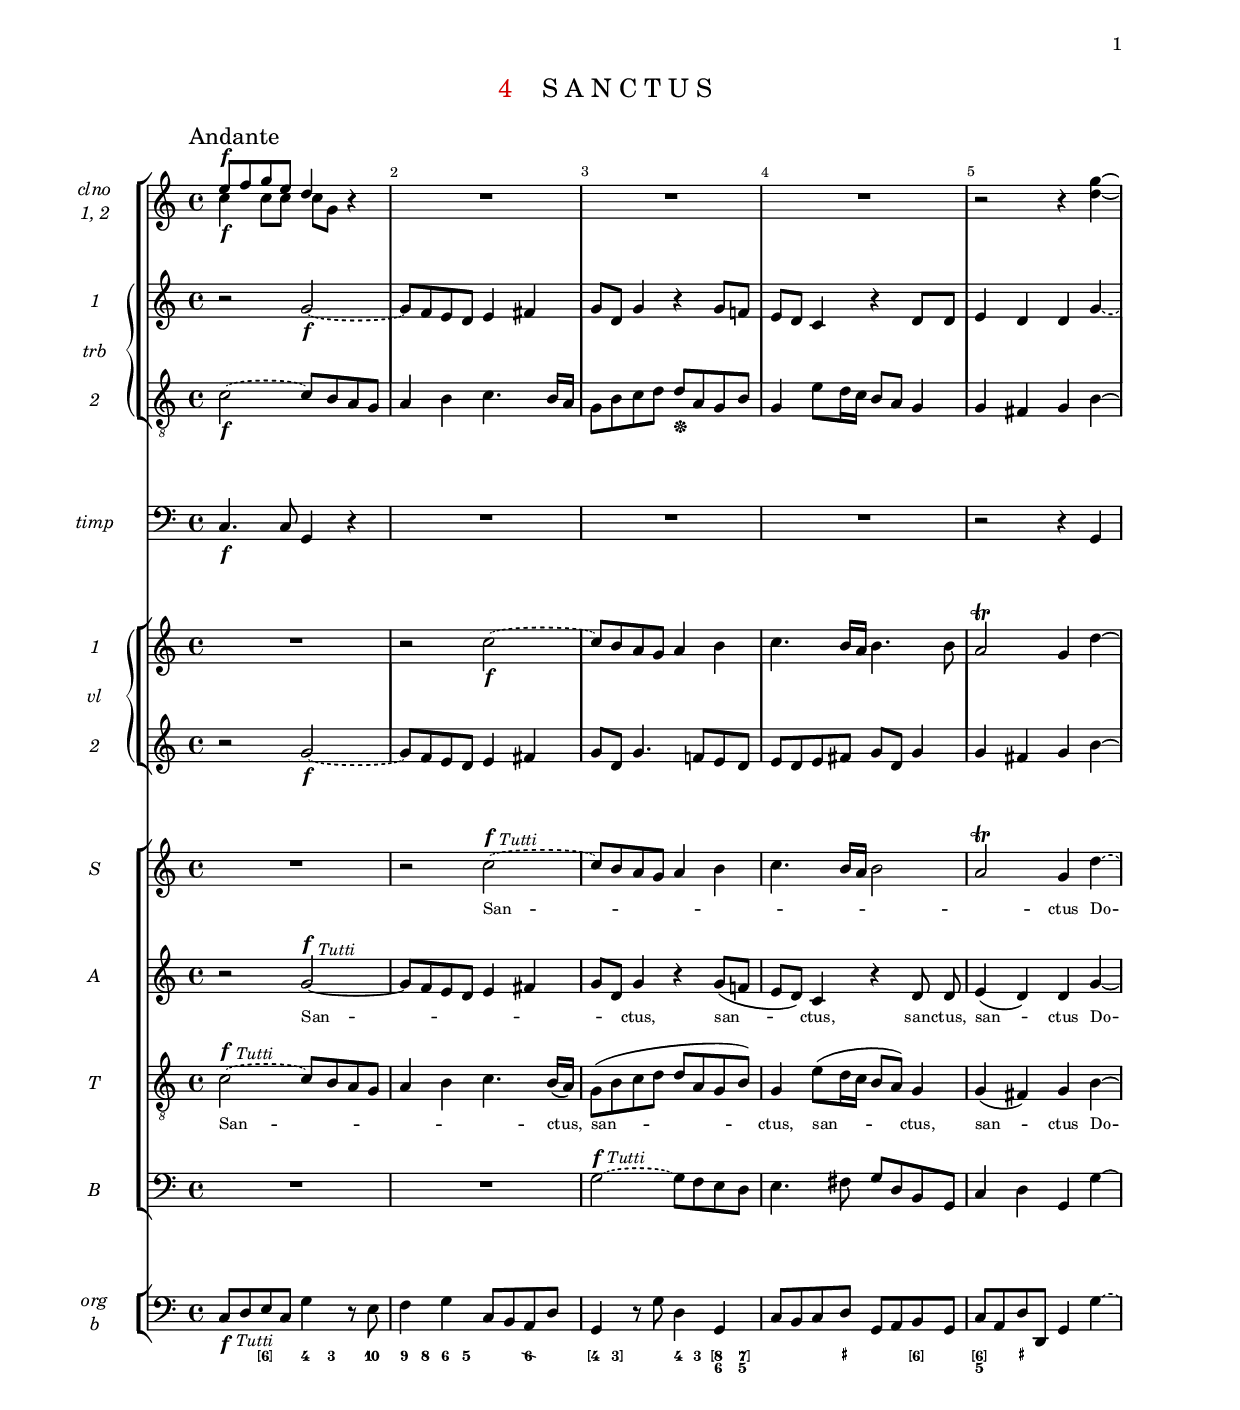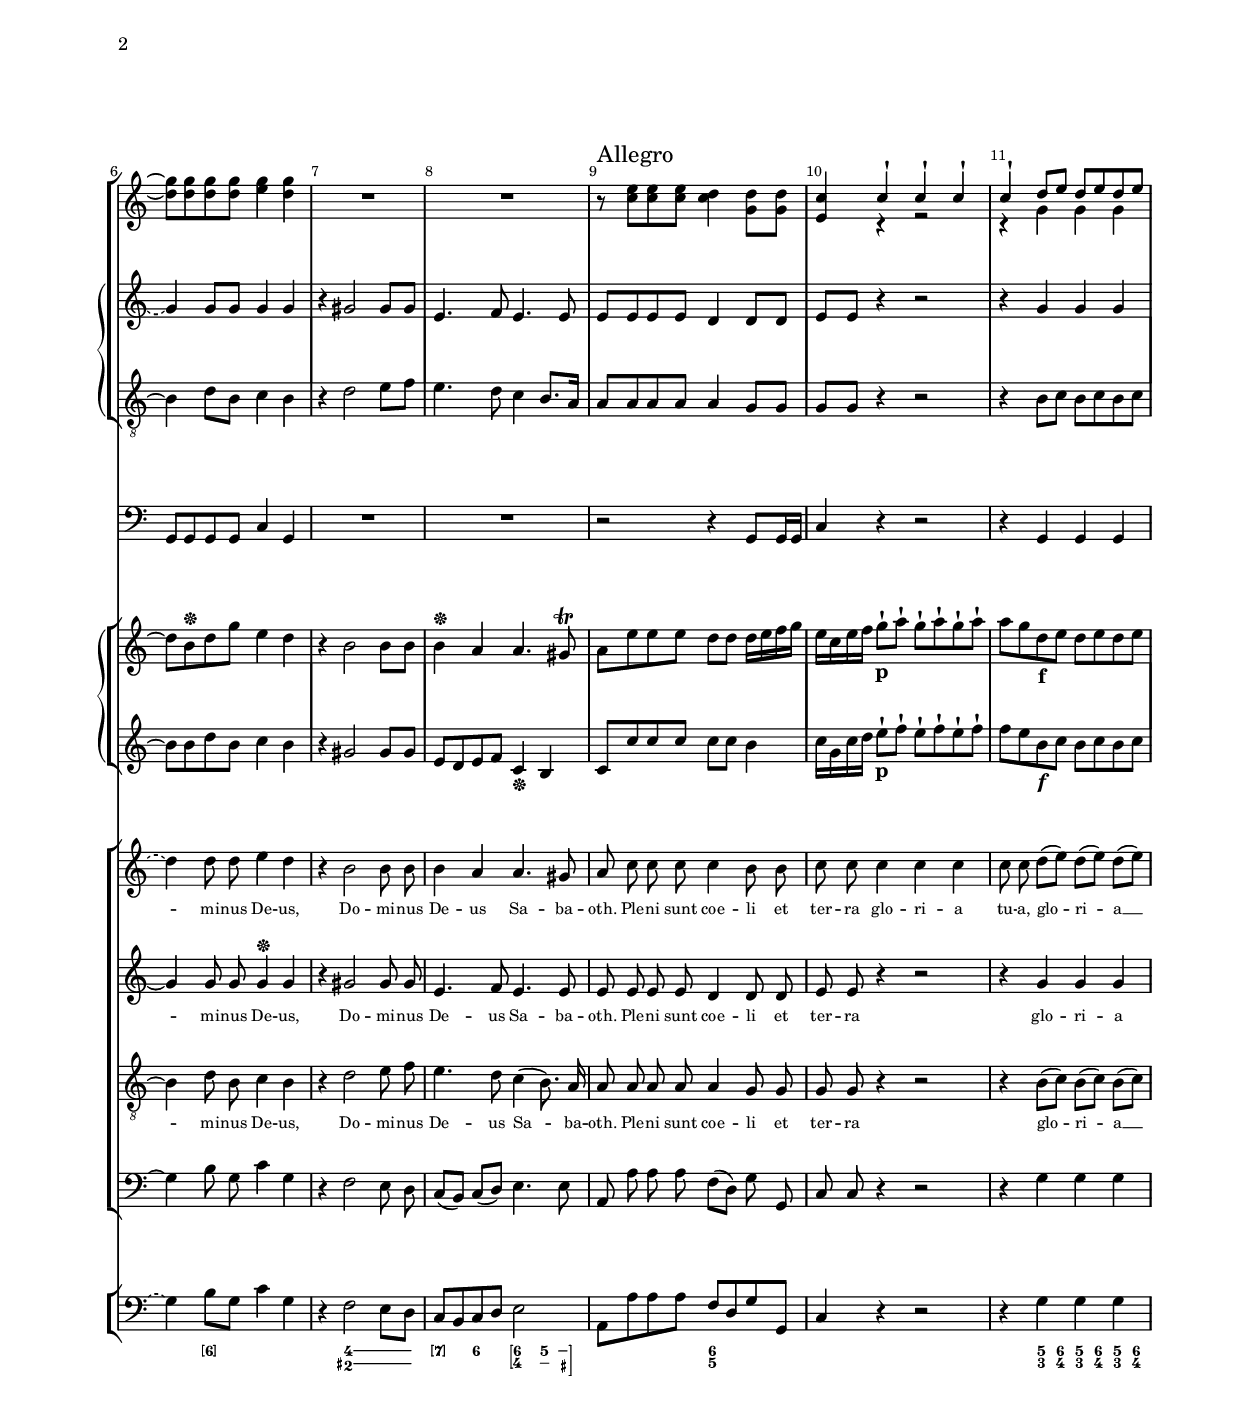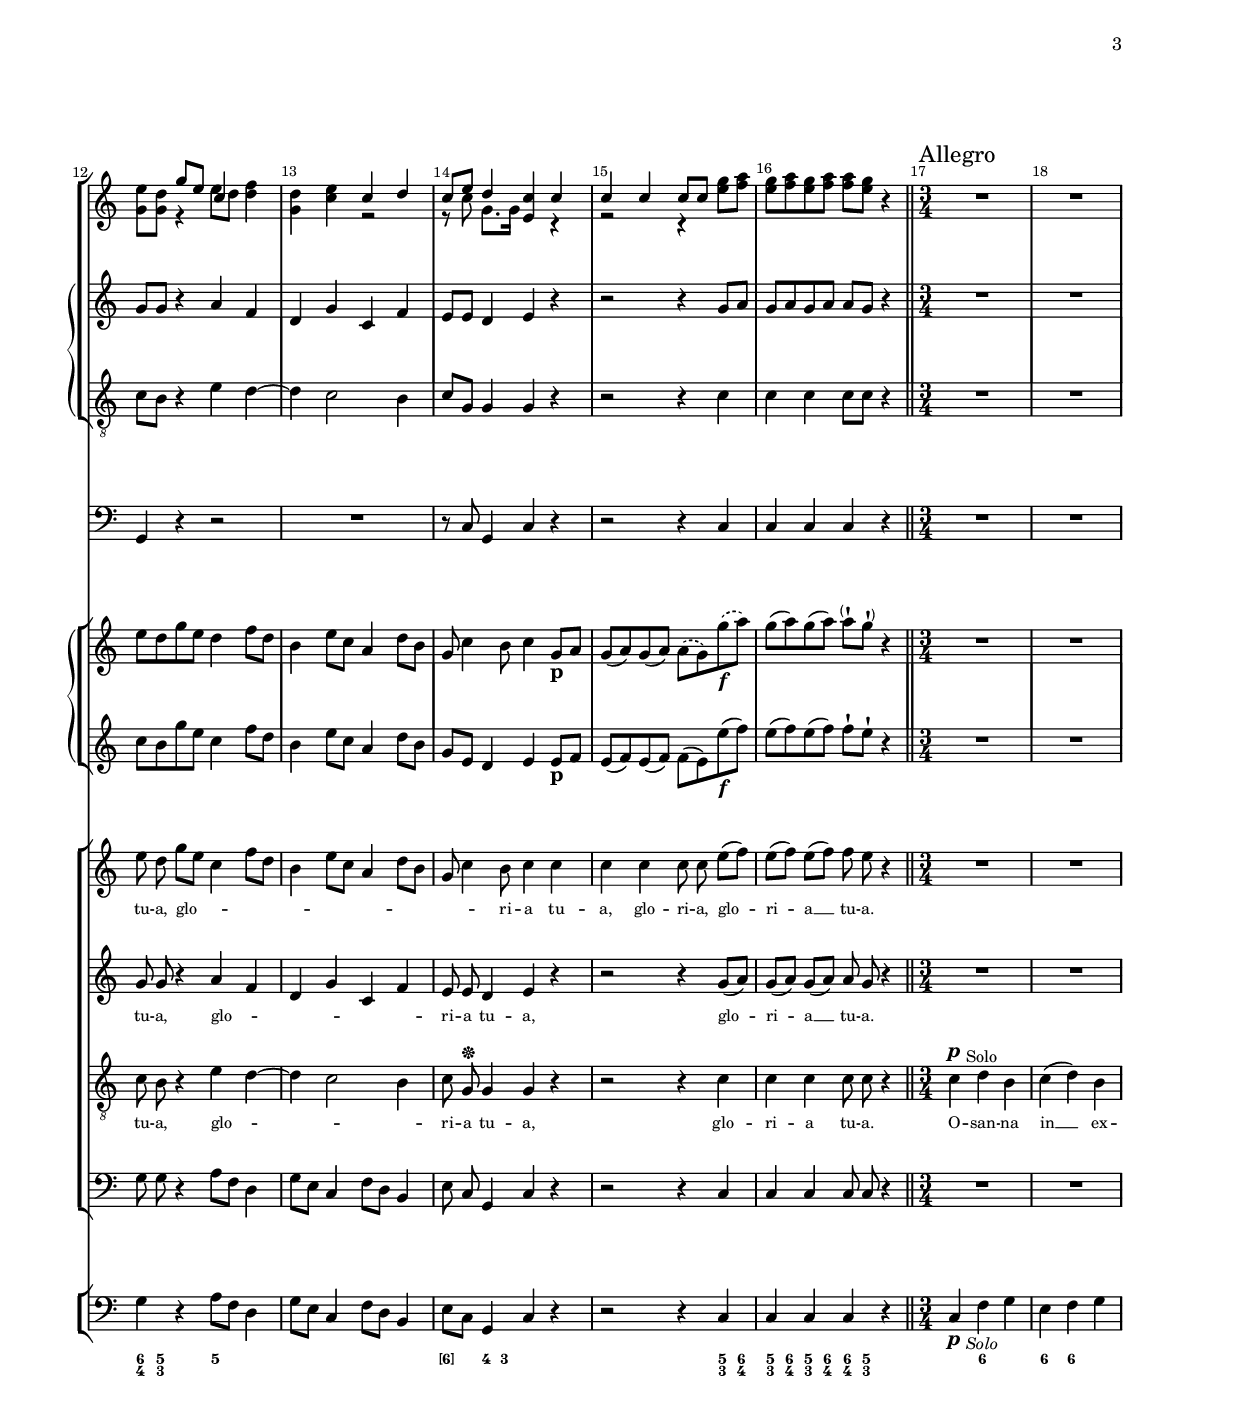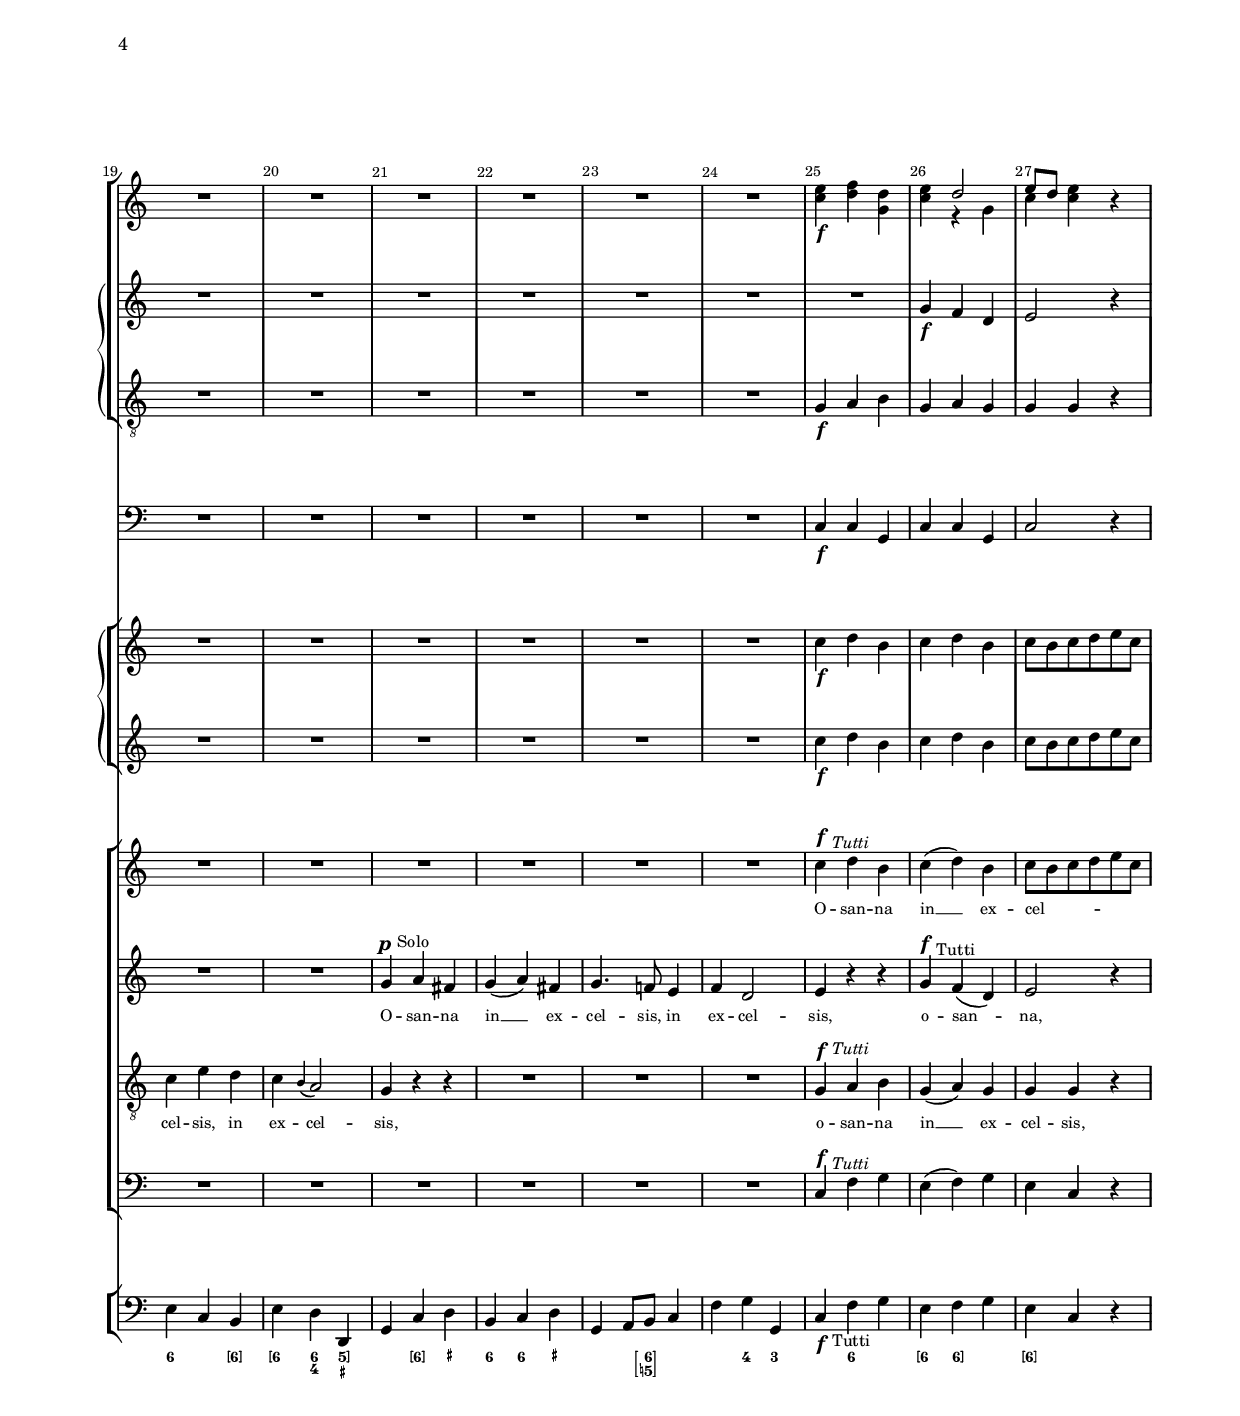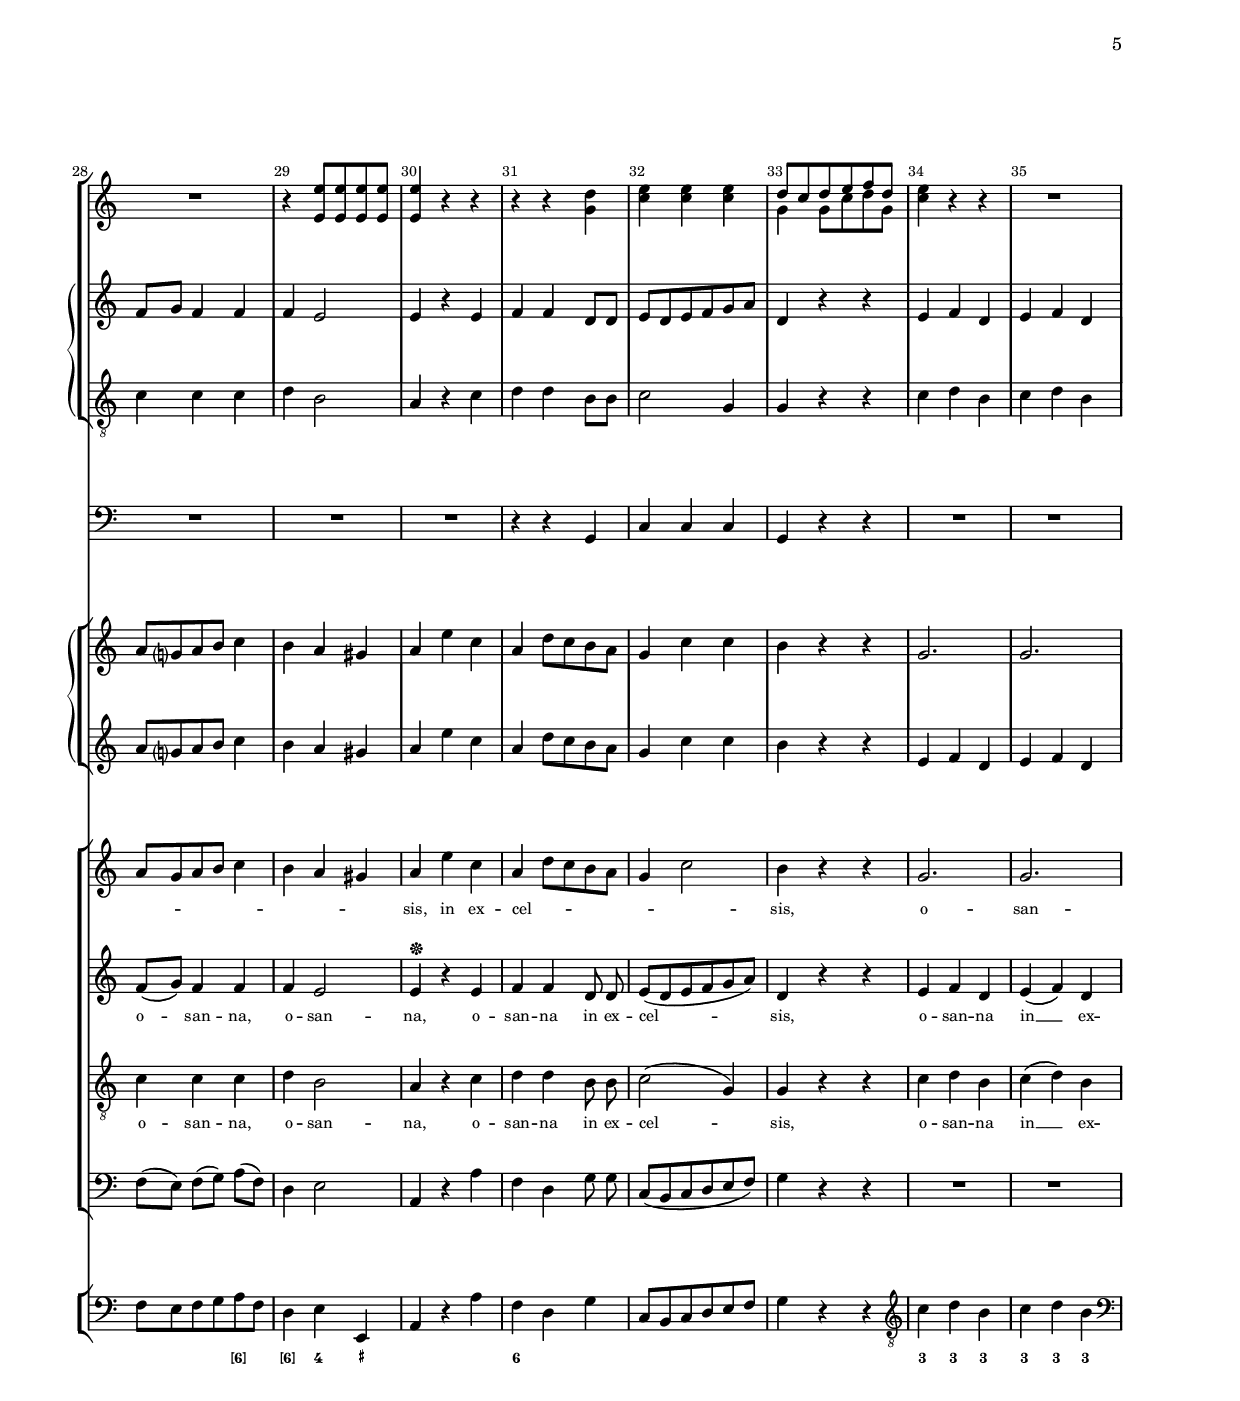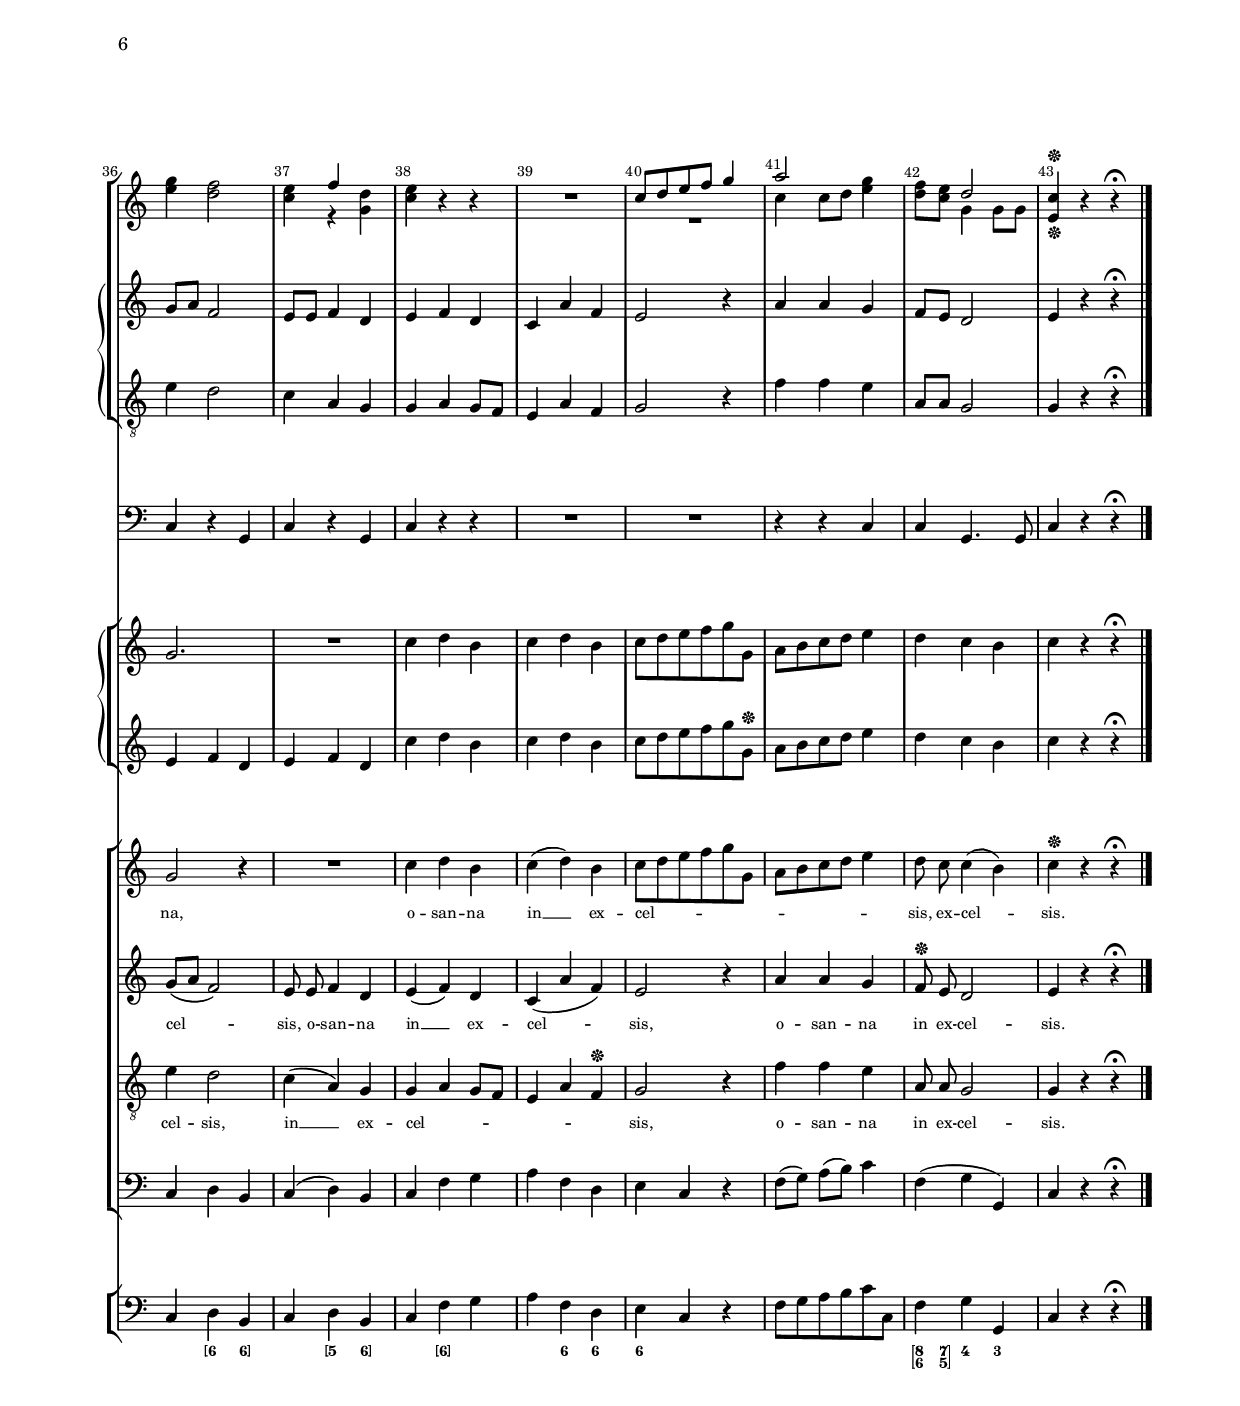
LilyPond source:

% (c) 2020 by Wolfgang Esser-Skala.
% This file is licensed under the Creative Commons Attribution-NonCommercial-ShareAlike 4.0 International License.
% To view a copy of this license, visit http://creativecommons.org/licenses/by-nc-sa/4.0/.

\version "2.18.0"

\include "../definitions.ly"

\paper {
	% #(set-paper-size "a4" 'landscape)
	indent = 1\cm
	#(define (page-post-process layout pages) (ly:create-toc-file layout pages))
}

#(set-global-staff-size 15.87)

\book {
	% \bookpart {
	% 	\header {
	% 		number = "1"
	% 		title = "K Y R I E"
	% 	}
	% 	\paper { indent = 3\cm }
	% 	\tocSection "1" "Kyrie"
	% 	\score {
	% 		<<
	% 			\new StaffGroup <<
	% 				\new Staff \with { \smallStaffDistance } <<
	% 					\set Staff.instrumentName = \markup \center-column { "Clarino I, II" "in C" }
	% 					\partcombine \KyrieClarinoI \KyrieClarinoII
	% 				>>
	% 				\new GrandStaff <<
	% 					\set GrandStaff.instrumentName = "Trombone"
	% 					\new Staff {
	% 						\set Staff.instrumentName = \TromboneIIncipit
	% 						\override Staff.InstrumentName.self-alignment-Y = ##f
	% 						\override Staff.InstrumentName.self-alignment-X = #RIGHT
	% 						\KyrieTromboneI
	% 					}
	% 					\new Staff {
	% 						\set Staff.instrumentName = \TromboneIIIncipit
	% 						\override Staff.InstrumentName.self-alignment-Y = ##f
	% 						\override Staff.InstrumentName.self-alignment-X = #RIGHT
	% 						\KyrieTromboneII
	% 					}
	% 				>>
	% 			>>
	% 			\new Staff {
	% 				\set Staff.instrumentName = \markup \center-column { "Timpani" "in C–G" }
	% 				\KyrieTimpani
	% 			}
	% 			\new StaffGroup <<
	% 				\new GrandStaff <<
	% 					\set GrandStaff.instrumentName = "Violino"
	% 					\new Staff {
	% 						\set Staff.instrumentName = "I"
	% 						\KyrieViolinoI
	% 					}
	% 					\new Staff {
	% 						\set Staff.instrumentName = "II"
	% 						\KyrieViolinoII
	% 					}
	% 				>>
	% 			>>
	% 			\new ChoirStaff <<
	% 				\new Staff {
	% 					\set Staff.instrumentName = \SopranoIncipit
	% 					\override Staff.InstrumentName.self-alignment-Y = ##f
	% 					\override Staff.InstrumentName.self-alignment-X = #RIGHT
	% 					\new Voice = "Soprano" { \dynamicUp \KyrieSopranoNotes }
	% 				}
	% 				\new Lyrics \lyricsto Soprano \KyrieSopranoLyrics
	%
	% 				\new Staff {
	% 					\set Staff.instrumentName = \AltoIncipit
	% 					\override Staff.InstrumentName.self-alignment-Y = ##f
	% 					\override Staff.InstrumentName.self-alignment-X = #RIGHT
	% 					\new Voice = "Alto" { \dynamicUp \KyrieAltoNotes }
	% 				}
	% 				\new Lyrics \lyricsto Alto \KyrieAltoLyrics
	%
	% 				\new Staff {
	% 					\set Staff.instrumentName = \TenoreIncipit
	% 					\override Staff.InstrumentName.self-alignment-Y = ##f
	% 					\override Staff.InstrumentName.self-alignment-X = #RIGHT
	% 					\new Voice = "Tenore" { \dynamicUp \KyrieTenoreNotes }
	% 				}
	% 				\new Lyrics \lyricsto Tenore \KyrieTenoreLyrics
	%
	% 				\new Staff {
	% 					\set Staff.instrumentName = "Basso"
	% 					\new Voice = "Basso" { \dynamicUp \KyrieBassoNotes }
	% 				}
	% 				\new Lyrics \lyricsto Basso \KyrieBassoLyrics
	% 			>>
	% 			\new StaffGroup <<
	% 				\new Staff {
	% 					\set Staff.instrumentName = \markup \center-column { "Organo" "e Bassi" }
	% 					% \transpose c c,
	% 					\KyrieOrgano
	% 				}
	% 			>>
	% 			\new FiguredBass { \KyrieBassFigures }
	% 		>>
	% 		\layout { }
	% 		\midi { \tempo 4 = 60 }
	% 	}
	% }
	% \bookpart {
	% 	\header {
	% 		subtitle = "C H R I S T E"
	% 	}
	% 	\paper { systems-per-page = #2 }
	% 	\tocSubsection "1.2" "Christe"
	% 	\score {
	% 		<<
	% 			\new StaffGroup <<
	% 				\new Staff <<
	% 					\set Staff.instrumentName = "clno 1"
	% 					\ChristeClarinoI
	% 				>>
	% 				\new Staff {
	% 					\set Staff.instrumentName = "trb 1"
	% 					\ChristeTromboneI
	% 				}
	% 			>>
	% 			\new ChoirStaff <<
	% 				\new Staff {
	% 					\set Staff.instrumentName = "S"
	% 					\new Voice = "Soprano" { \dynamicUp \ChristeSopranoNotes }
	% 				}
	% 				\new Lyrics \lyricsto Soprano \ChristeSopranoLyrics
	%
	% 				\new Staff {
	% 					\set Staff.instrumentName = "A"
	% 					\new Voice = "Alto" { \dynamicUp \ChristeAltoNotes }
	% 				}
	% 				\new Lyrics \lyricsto Alto \ChristeAltoLyrics
	% 			>>
	% 			\new StaffGroup <<
	% 				\new Staff {
	% 					\set Staff.instrumentName = \markup \center-column { "org" "b" }
	% 					% \transpose c c,
	% 					\ChristeOrgano
	% 				}
	% 			>>
	% 			\new FiguredBass { \ChristeBassFigures }
	% 		>>
	% 		\layout { }
	% 		\midi { \tempo 4 = 70 }
	% 	}
	% }
	% \bookpart {
	% 	\header {
	% 		subtitle = "K Y R I E"
	% 	}
	% 	\tocSubsection "1.3" "Kyrie"
	% 	\score {
	% 		<<
	% 			\new StaffGroup <<
	% 				\new Staff \with { \smallStaffDistance } <<
	% 					\set Staff.instrumentName = \markup \center-column { "clno" "1, 2" }
	% 					\partcombine \KyrieFugaClarinoI \KyrieFugaClarinoII
	% 				>>
	% 				\new GrandStaff <<
	% 					\set GrandStaff.instrumentName = "trb"
	% 					\new Staff {
	% 						\set Staff.instrumentName = "1"
	% 						\KyrieFugaTromboneI
	% 					}
	% 					\new Staff {
	% 						\set Staff.instrumentName = "2"
	% 						\KyrieFugaTromboneII
	% 					}
	% 				>>
	% 			>>
	% 			\new Staff {
	% 				\set Staff.instrumentName = "timp"
	% 				\KyrieFugaTimpani
	% 			}
	% 			\new StaffGroup <<
	% 				\new GrandStaff <<
	% 					\set GrandStaff.instrumentName = "vl"
	% 					\new Staff {
	% 						\set Staff.instrumentName = "1"
	% 						\KyrieFugaViolinoI
	% 					}
	% 					\new Staff {
	% 						\set Staff.instrumentName = "2"
	% 						\KyrieFugaViolinoII
	% 					}
	% 				>>
	% 			>>
	% 			\new ChoirStaff <<
	% 				\new Staff {
	% 					\set Staff.instrumentName = "S"
	% 					\new Voice = "Soprano" { \dynamicUp \KyrieFugaSopranoNotes }
	% 				}
	% 				\new Lyrics \lyricsto Soprano \KyrieFugaSopranoLyrics
	%
	% 				\new Staff {
	% 					\set Staff.instrumentName = "A"
	% 					\new Voice = "Alto" { \dynamicUp \KyrieFugaAltoNotes }
	% 				}
	% 				\new Lyrics \lyricsto Alto \KyrieFugaAltoLyrics
	%
	% 				\new Staff {
	% 					\set Staff.instrumentName = "T"
	% 					\new Voice = "Tenore" { \dynamicUp \KyrieFugaTenoreNotes }
	% 				}
	% 				\new Lyrics \lyricsto Tenore \KyrieFugaTenoreLyrics
	%
	% 				\new Staff {
	% 					\set Staff.instrumentName = "B"
	% 					\new Voice = "Basso" { \dynamicUp \KyrieFugaBassoNotes }
	% 				}
	% 				\new Lyrics \lyricsto Basso \KyrieFugaBassoLyrics
	% 			>>
	% 			\new StaffGroup <<
	% 				\new Staff {
	% 					\set Staff.instrumentName = \markup \center-column { "org" "b" }
	% 					% \transpose c c,
	% 					\KyrieFugaOrgano
	% 				}
	% 			>>
	% 			\new FiguredBass { \KyrieFugaBassFigures }
	% 		>>
	% 		\layout { }
	% 		\midi { \tempo 1 = 60 }
	% 	}
	% }
	% \bookpart {
	% 	\header {
	% 		number = "2"
	% 		title = "G L O R I A"
	% 	}
	% 	\tocSection "2" "Gloria"
	% 	\score {
	% 		<<
	% 			\new StaffGroup <<
	% 				\new Staff \with { \smallStaffDistance } <<
	% 					\set Staff.instrumentName = \markup \center-column { "clno" "1, 2" }
	% 					\set Staff.soloText = \markup \null
	% 					\partcombine \GloriaClarinoI \GloriaClarinoII
	% 				>>
	% 				\new GrandStaff <<
	% 					\set GrandStaff.instrumentName = "trb"
	% 					\new Staff {
	% 						\set Staff.instrumentName = "1"
	% 						\GloriaTromboneI
	% 					}
	% 					\new Staff {
	% 						\set Staff.instrumentName = "2"
	% 						\GloriaTromboneII
	% 					}
	% 				>>
	% 			>>
	% 			\new Staff {
	% 				\set Staff.instrumentName = "timp"
	% 				\GloriaTimpani
	% 			}
	% 			\new StaffGroup <<
	% 				\new GrandStaff <<
	% 					\set GrandStaff.instrumentName = "vl"
	% 					\new Staff {
	% 						\set Staff.instrumentName = "1"
	% 						\GloriaViolinoI
	% 					}
	% 					\new Staff {
	% 						\set Staff.instrumentName = "2"
	% 						\GloriaViolinoII
	% 					}
	% 				>>
	% 			>>
	% 			\new ChoirStaff <<
	% 				\new Staff {
	% 					\set Staff.instrumentName = "S"
	% 					\new Voice = "Soprano" { \dynamicUp \GloriaSopranoNotes }
	% 				}
	% 				\new Lyrics \lyricsto Soprano \GloriaSopranoLyrics
	%
	% 				\new Staff {
	% 					\set Staff.instrumentName = "A"
	% 					\new Voice = "Alto" { \dynamicUp \GloriaAltoNotes }
	% 				}
	% 				\new Lyrics \lyricsto Alto \GloriaAltoLyrics
	%
	% 				\new Staff {
	% 					\set Staff.instrumentName = "T"
	% 					\new Voice = "Tenore" { \dynamicUp \GloriaTenoreNotes }
	% 				}
	% 				\new Lyrics \lyricsto Tenore \GloriaTenoreLyrics
	%
	% 				\new Staff {
	% 					\set Staff.instrumentName = "B"
	% 					\new Voice = "Basso" { \dynamicUp \GloriaBassoNotes }
	% 				}
	% 				\new Lyrics \lyricsto Basso \GloriaBassoLyrics
	% 			>>
	% 			\new StaffGroup <<
	% 				\new Staff {
	% 					\set Staff.instrumentName = \markup \center-column { "org" "b" }
	% 					% \transpose c c,
	% 					\GloriaOrgano
	% 				}
	% 			>>
	% 			\new FiguredBass { \GloriaBassFigures }
	% 		>>
	% 		\layout { }
	% 		\midi { \tempo 4 = 110 }
	% 	}
	% }
	% \bookpart {
	% 	\header {
	% 		number = "3"
	% 		title = "C R E D O"
	% 	}
	% 	\tocSection "3" "Credo"
	% 	\score {
	% 		<<
	% 			\new StaffGroup <<
	% 				\new Staff \with { \smallStaffDistance } <<
	% 					\set Staff.instrumentName = \markup \center-column { "clno" "1, 2" }
	% 					\partcombine \CredoClarinoI \CredoClarinoII
	% 				>>
	% 				\new GrandStaff <<
	% 					\set GrandStaff.instrumentName = "trb"
	% 					\new Staff {
	% 						\set Staff.instrumentName = "1"
	% 						\CredoTromboneI
	% 					}
	% 					\new Staff {
	% 						\set Staff.instrumentName = "2"
	% 						\CredoTromboneII
	% 					}
	% 				>>
	% 			>>
	% 			\new Staff {
	% 				\set Staff.instrumentName = "timp"
	% 				\CredoTimpani
	% 			}
	% 			\new StaffGroup <<
	% 				\new GrandStaff <<
	% 					\set GrandStaff.instrumentName = "vl"
	% 					\new Staff {
	% 						\set Staff.instrumentName = "1"
	% 						\CredoViolinoI
	% 					}
	% 					\new Staff {
	% 						\set Staff.instrumentName = "2"
	% 						\CredoViolinoII
	% 					}
	% 				>>
	% 			>>
	% 			\new ChoirStaff <<
	% 				\new Staff {
	% 					\set Staff.instrumentName = "S"
	% 					\new Voice = "Soprano" { \dynamicUp \CredoSopranoNotes }
	% 				}
	% 				\new Lyrics \lyricsto Soprano \CredoSopranoLyrics
	%
	% 				\new Staff {
	% 					\set Staff.instrumentName = "A"
	% 					\new Voice = "Alto" { \dynamicUp \CredoAltoNotes }
	% 				}
	% 				\new Lyrics \lyricsto Alto \CredoAltoLyrics
	%
	% 				\new Staff {
	% 					\set Staff.instrumentName = "T"
	% 					\new Voice = "Tenore" { \dynamicUp \CredoTenoreNotes }
	% 				}
	% 				\new Lyrics \lyricsto Tenore \CredoTenoreLyrics
	%
	% 				\new Staff {
	% 					\set Staff.instrumentName = "B"
	% 					\new Voice = "Basso" { \dynamicUp \CredoBassoNotes }
	% 				}
	% 				\new Lyrics \lyricsto Basso \CredoBassoLyrics
	% 			>>
	% 			\new StaffGroup <<
	% 				\new Staff {
	% 					\set Staff.instrumentName = \markup \center-column { "org" "b" }
	% 					% \transpose c c,
	% 					\CredoOrgano
	% 				}
	% 			>>
	% 			\new FiguredBass { \CredoBassFigures }
	% 		>>
	% 		\layout { }
	% 		\midi { \tempo 4 = 90 }
	% 	}
	% }
	% \bookpart {
	% 	\header {
	% 		subtitle = "C R U C I F I X U S"
	% 	}
	% 	\tocSubsection "3.2" "Crucifixus"
	% 	\paper {
	% 		system-system-spacing.basic-distance = #20
	% 		system-system-spacing.minimum-distance = #20
	% 		systems-per-page = #3
	% 	}
	% 	\score {
	% 		<<
	% 			\new StaffGroup <<
	% 				\new Staff {
	% 					\set Staff.instrumentName = "trb 1"
	% 					\CrucifixusTromboneI
	% 				}
	% 			>>
	% 			\new ChoirStaff <<
	% 				\new Staff {
	% 					\set Staff.instrumentName = "S"
	% 					\new Voice = "Soprano" { \dynamicUp \CrucifixusSopranoNotes }
	% 				}
	% 				\new Lyrics \lyricsto Soprano \CrucifixusSopranoLyrics
	%
	% 				\new Staff {
	% 					\set Staff.instrumentName = "A"
	% 					\new Voice = "Alto" { \dynamicUp \CrucifixusAltoNotes }
	% 				}
	% 				\new Lyrics \lyricsto Alto \CrucifixusAltoLyrics
	% 			>>
	% 			\new StaffGroup <<
	% 				\new Staff {
	% 					\set Staff.instrumentName = \markup \center-column { "org" "b" }
	% 					% \transpose c c,
	% 					\CrucifixusOrgano
	% 				}
	% 			>>
	% 			\new FiguredBass { \CrucifixusBassFigures }
	% 		>>
	% 		\layout { }
	% 		\midi { \tempo 2 = 110 }
	% 	}
	% }
	% \bookpart {
	% 	\header {
	% 		subtitle = "E T   R E S U R R E X I T"
	% 	}
	% 	\tocSubsection "3.3" "Et resurrexit"
	% 	\score {
	% 		<<
	% 			\new StaffGroup <<
	% 				\new Staff \with { \smallStaffDistance } <<
	% 					\set Staff.instrumentName = \markup \center-column { "clno" "1, 2" }
	% 					\partcombine \EtResurrexitClarinoI \EtResurrexitClarinoII
	% 				>>
	% 				\new GrandStaff <<
	% 					\set GrandStaff.instrumentName = "trb"
	% 					\new Staff {
	% 						\set Staff.instrumentName = "1"
	% 						\EtResurrexitTromboneI
	% 					}
	% 					\new Staff {
	% 						\set Staff.instrumentName = "2"
	% 						\EtResurrexitTromboneII
	% 					}
	% 				>>
	% 			>>
	% 			\new Staff {
	% 				\set Staff.instrumentName = "timp"
	% 				\EtResurrexitTimpani
	% 			}
	% 			\new StaffGroup <<
	% 				\new GrandStaff <<
	% 					\set GrandStaff.instrumentName = "vl"
	% 					\new Staff {
	% 						\set Staff.instrumentName = "1"
	% 						\EtResurrexitViolinoI
	% 					}
	% 					\new Staff {
	% 						\set Staff.instrumentName = "2"
	% 						\EtResurrexitViolinoII
	% 					}
	% 				>>
	% 			>>
	% 			\new ChoirStaff <<
	% 				\new Staff {
	% 					\set Staff.instrumentName = "S"
	% 					\new Voice = "Soprano" { \dynamicUp \EtResurrexitSopranoNotes }
	% 				}
	% 				\new Lyrics \lyricsto Soprano \EtResurrexitSopranoLyrics
	%
	% 				\new Staff {
	% 					\set Staff.instrumentName = "A"
	% 					\new Voice = "Alto" { \dynamicUp \EtResurrexitAltoNotes }
	% 				}
	% 				\new Lyrics \lyricsto Alto \EtResurrexitAltoLyrics
	%
	% 				\new Staff {
	% 					\set Staff.instrumentName = "T"
	% 					\new Voice = "Tenore" { \dynamicUp \EtResurrexitTenoreNotes }
	% 				}
	% 				\new Lyrics \lyricsto Tenore \EtResurrexitTenoreLyrics
	%
	% 				\new Staff {
	% 					\set Staff.instrumentName = "B"
	% 					\new Voice = "Basso" { \dynamicUp \EtResurrexitBassoNotes }
	% 				}
	% 				\new Lyrics \lyricsto Basso \EtResurrexitBassoLyrics
	% 			>>
	% 			\new StaffGroup <<
	% 				\new Staff {
	% 					\set Staff.instrumentName = \markup \center-column { "org" "b" }
	% 					% \transpose c c,
	% 					\EtResurrexitOrgano
	% 				}
	% 			>>
	% 			\new FiguredBass { \EtResurrexitBassFigures }
	% 		>>
	% 		\layout { }
	% 		\midi { \tempo 4 = 90 }
	% 	}
	% }
	\bookpart {
		\header {
			number = "4"
			title = "S A N C T U S"
		}
		\tocSection "4" "Sanctus"
		\score {
			<<
				\new StaffGroup <<
					\new Staff \with { \smallStaffDistance } <<
						\set Staff.instrumentName = \markup \center-column { "clno" "1, 2" }
						\partcombine \SanctusClarinoI \SanctusClarinoII
					>>
					\new GrandStaff <<
						\set GrandStaff.instrumentName = "trb"
						\new Staff {
							\set Staff.instrumentName = "1"
							\SanctusTromboneI
						}
						\new Staff {
							\set Staff.instrumentName = "2"
							\SanctusTromboneII
						}
					>>
				>>
				\new Staff {
					\set Staff.instrumentName = "timp"
					\SanctusTimpani
				}
				\new StaffGroup <<
					\new GrandStaff <<
						\set GrandStaff.instrumentName = "vl"
						\new Staff {
							\set Staff.instrumentName = "1"
							\SanctusViolinoI
						}
						\new Staff {
							\set Staff.instrumentName = "2"
							\SanctusViolinoII
						}
					>>
				>>
				\new ChoirStaff <<
					\new Staff {
						\set Staff.instrumentName = "S"
						\new Voice = "Soprano" { \dynamicUp \SanctusSopranoNotes }
					}
					\new Lyrics \lyricsto Soprano \SanctusSopranoLyrics

					\new Staff {
						\set Staff.instrumentName = "A"
						\new Voice = "Alto" { \dynamicUp \SanctusAltoNotes }
					}
					\new Lyrics \lyricsto Alto \SanctusAltoLyrics

					\new Staff {
						\set Staff.instrumentName = "T"
						\new Voice = "Tenore" { \dynamicUp \SanctusTenoreNotes }
					}
					\new Lyrics \lyricsto Tenore \SanctusTenoreLyrics

					\new Staff {
						\set Staff.instrumentName = "B"
						\new Voice = "Basso" { \dynamicUp \SanctusBassoNotes }
					}
					\new Lyrics \lyricsto Basso \SanctusBassoLyrics
				>>
				\new StaffGroup <<
					\new Staff {
						\set Staff.instrumentName = \markup \center-column { "org" "b" }
						% \transpose c c,
						\SanctusOrgano
					}
				>>
				\new FiguredBass { \SanctusBassFigures }
			>>
			\layout { }
			\midi { \tempo 4 = 60 }
		}
	}
}
